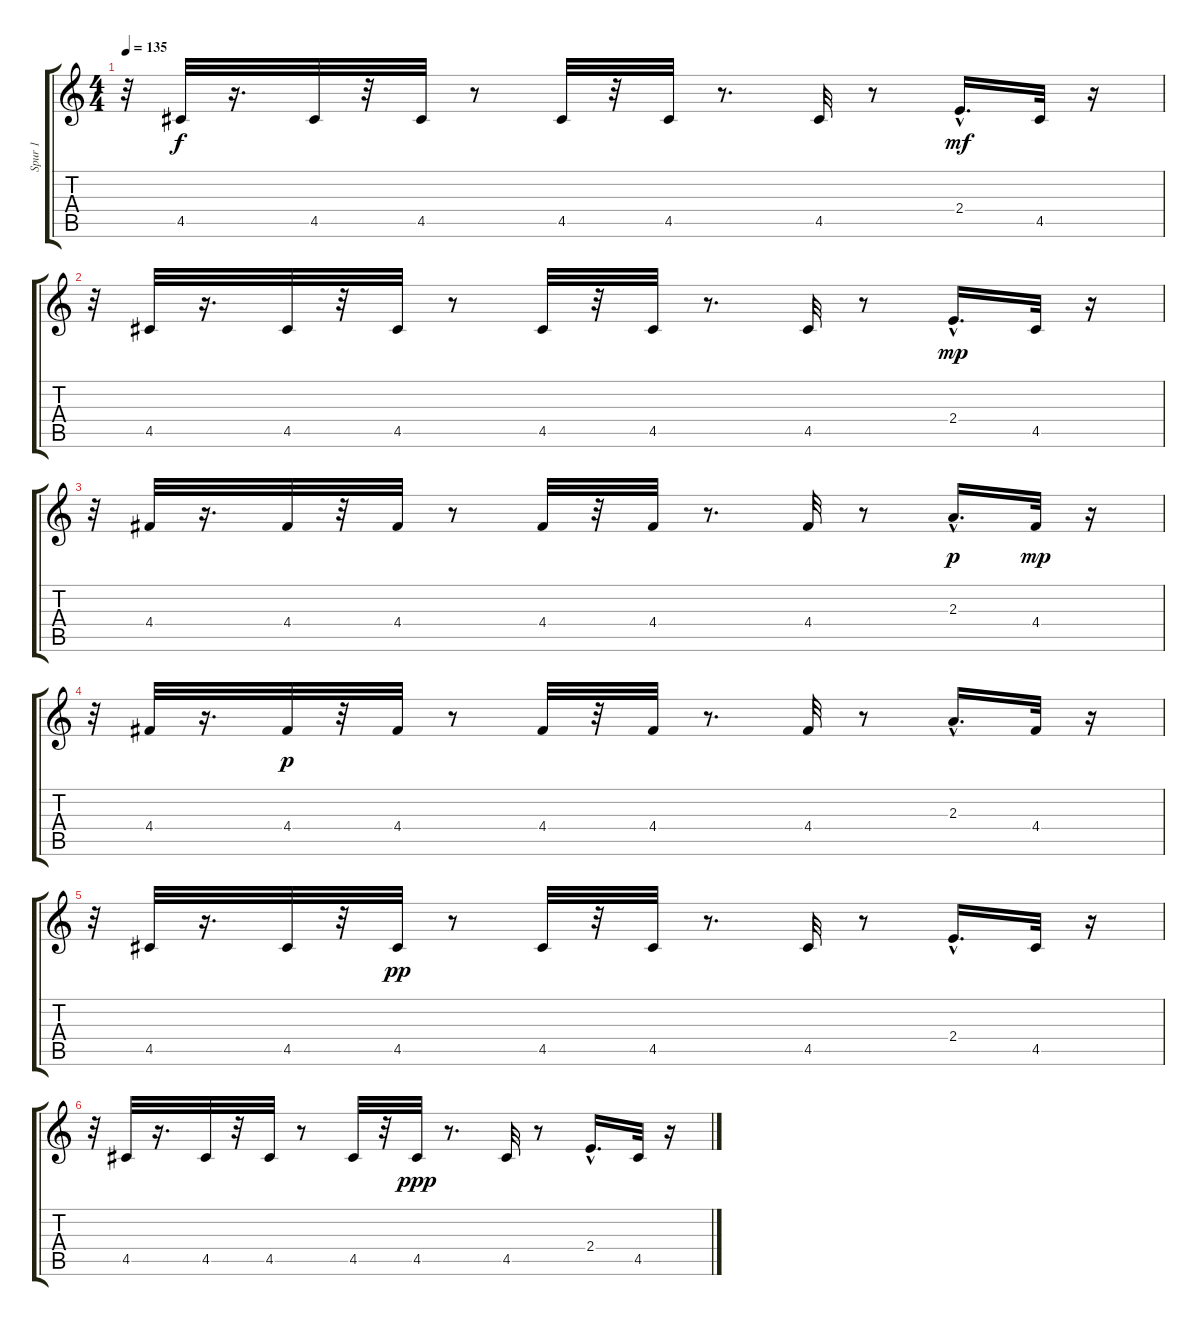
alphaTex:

\track ("Spur 1" "Spur 1") {instrument electricguitarclean}
\staff {score tabs}
\tuning (E4 B3 G3 D3 A2 E2) {hide}
\ts (4 4)
\tempo 135
\clef g2
\ks c
r.32{dy f} 4.5.32 r.16{d} 4.5.32 r.32 4.5.32 r.8 4.5.32 r.32 4.5.32 r.8{d} 4.5.32 r.8 2.4{hac}.16{d dy mf} 4.5.32 r.16 |
r.32 4.5.32 r.16{d} 4.5.32 r.32 4.5.32 r.8 4.5.32 r.32 4.5.32 r.8{d} 4.5.32 r.8 2.4{hac}.16{d dy mp} 4.5.32 r.16 |
r.32 4.4.32 r.16{d} 4.4.32 r.32 4.4.32 r.8 4.4.32 r.32 4.4.32 r.8{d} 4.4.32 r.8 2.3{hac}.16{d dy p} 4.4.32{dy mp} r.16 |
r.32 4.4.32 r.16{d} 4.4.32{dy p} r.32 4.4.32 r.8 4.4.32 r.32 4.4.32 r.8{d} 4.4.32 r.8 2.3{hac}.16{d} 4.4.32 r.16 |
r.32 4.5.32 r.16{d} 4.5.32 r.32 4.5.32{dy pp} r.8 4.5.32 r.32 4.5.32 r.8{d} 4.5.32 r.8 2.4{hac}.16{d} 4.5.32 r.16 |
r.32 4.5.32 r.16{d} 4.5.32 r.32 4.5.32 r.8 4.5.32 r.32 4.5.32{dy ppp} r.8{d} 4.5.32 r.8 2.4{hac}.16{d} 4.5.32 r.16
